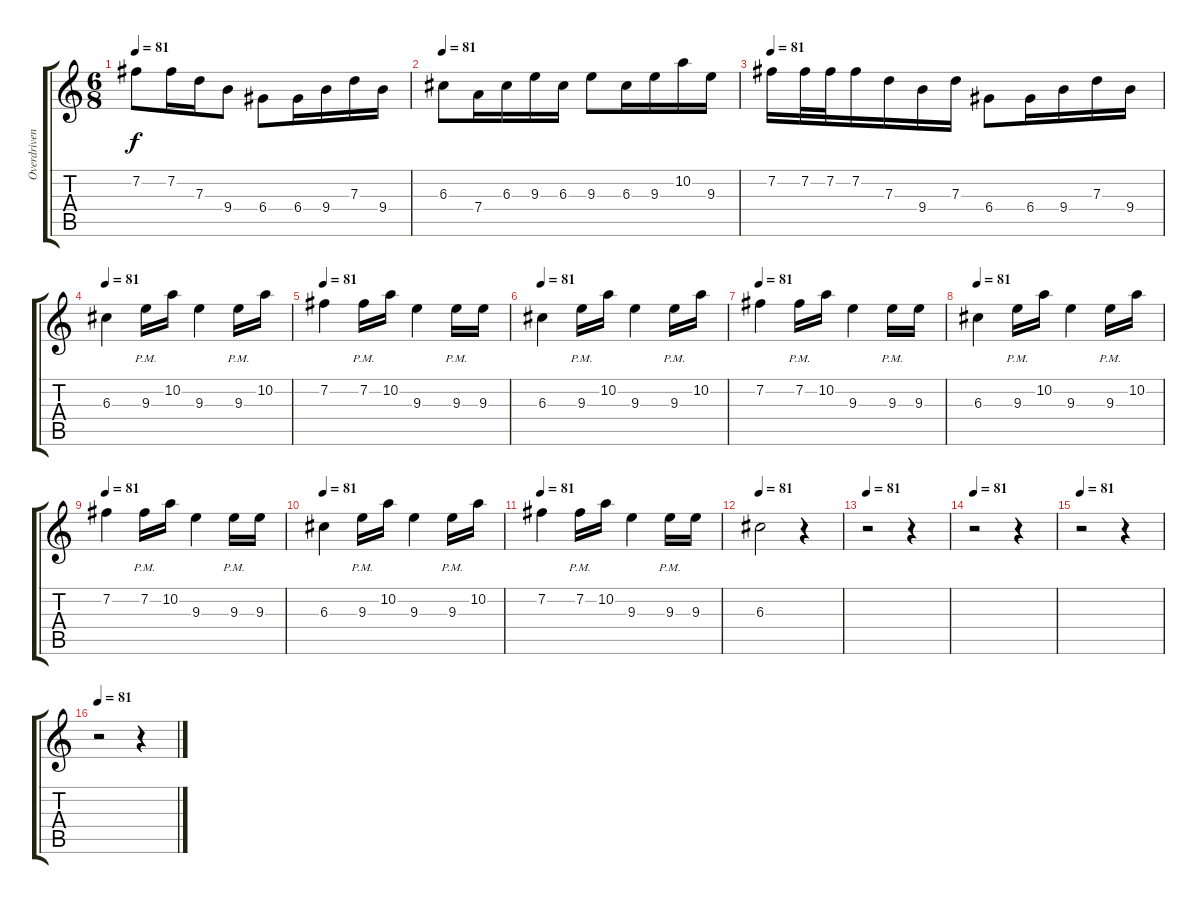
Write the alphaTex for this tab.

\track ("Overdriven Guitar II" "Overdriven") {instrument overdrivenguitar}
\staff {score tabs}
\tuning (E4 B3 G3 D3 A2 D2) {hide}
\ts (6 8)
\tempo 81
\clef g2
\ks c
7.2.8{dy f} 7.2.16 7.3.16 9.4.8 6.4.8 6.4.16 9.4.16 7.3.16 9.4.16 |
\tempo 81
6.3.8 7.4.16 6.3.16 9.3.16 6.3.16 9.3.8 6.3.16 9.3.16 10.2.16 9.3.16 |
\tempo 81
7.2.16 7.2.32 7.2.32 7.2.16 7.3.16 9.4.16 7.3.16 6.4.8 6.4.16 9.4.16 7.3.16 9.4.16 |
\tempo 81
6.3.4 9.3{pm}.16 10.2.16 9.3.4 9.3{pm}.16 10.2.16 |
\tempo 81
7.2.4 7.2{pm}.16 10.2.16 9.3.4 9.3{pm}.16 9.3.16 |
\tempo 81
6.3.4 9.3{pm}.16 10.2.16 9.3.4 9.3{pm}.16 10.2.16 |
\tempo 81
7.2.4 7.2{pm}.16 10.2.16 9.3.4 9.3{pm}.16 9.3.16 |
\tempo 81
6.3.4 9.3{pm}.16 10.2.16 9.3.4 9.3{pm}.16 10.2.16 |
\tempo 81
7.2.4 7.2{pm}.16 10.2.16 9.3.4 9.3{pm}.16 9.3.16 |
\tempo 81
6.3.4 9.3{pm}.16 10.2.16 9.3.4 9.3{pm}.16 10.2.16 |
\tempo 81
7.2.4 7.2{pm}.16 10.2.16 9.3.4 9.3{pm}.16 9.3.16 |
\tempo 81
6.3.2{volume 1} r.4 |
\tempo 81
r.2 r.4 |
\tempo 81
r.2 r.4 |
\tempo 81
r.2 r.4 |
\tempo 81
r.2 r.4
